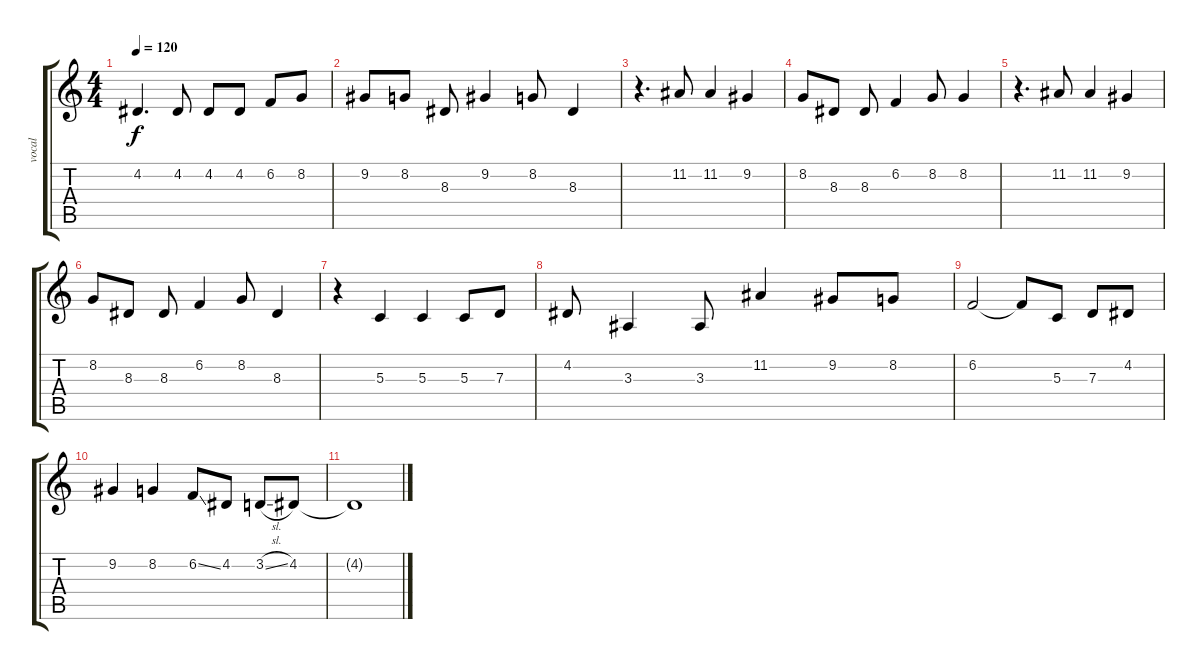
\track ("vocal" "vocal") {instrument panflute}
\staff {score tabs}
\tuning (E4 B3 G3 D3 A2 E2) {hide}
\ts (4 4)
\tempo 120
\clef g2
\ks c
4.2.4{d dy f} 4.2.8 4.2.8 4.2.8 6.2.8 8.2.8 |
9.2.8 8.2.8 8.3.8 9.2.4 8.2.8 8.3.4 |
r.4{d} 11.2.8 11.2.4 9.2.4 |
8.2.8 8.3.8 8.3.8 6.2.4 8.2.8 8.2.4 |
r.4{d} 11.2.8 11.2.4 9.2.4 |
8.2.8 8.3.8 8.3.8 6.2.4 8.2.8 8.3.4 |
r.4 5.3.4 5.3.4 5.3.8 7.3.8 |
4.2.8 3.3.4 3.3.8 11.2.4 9.2.8 8.2.8 |
6.2.2 6.2{t}.8 5.3.8 7.3.8 4.2.8 |
9.2.4 8.2.4 6.2{ss}.8 4.2.8 3.2{sl}.8 4.2.8 |
4.2{t}.1
